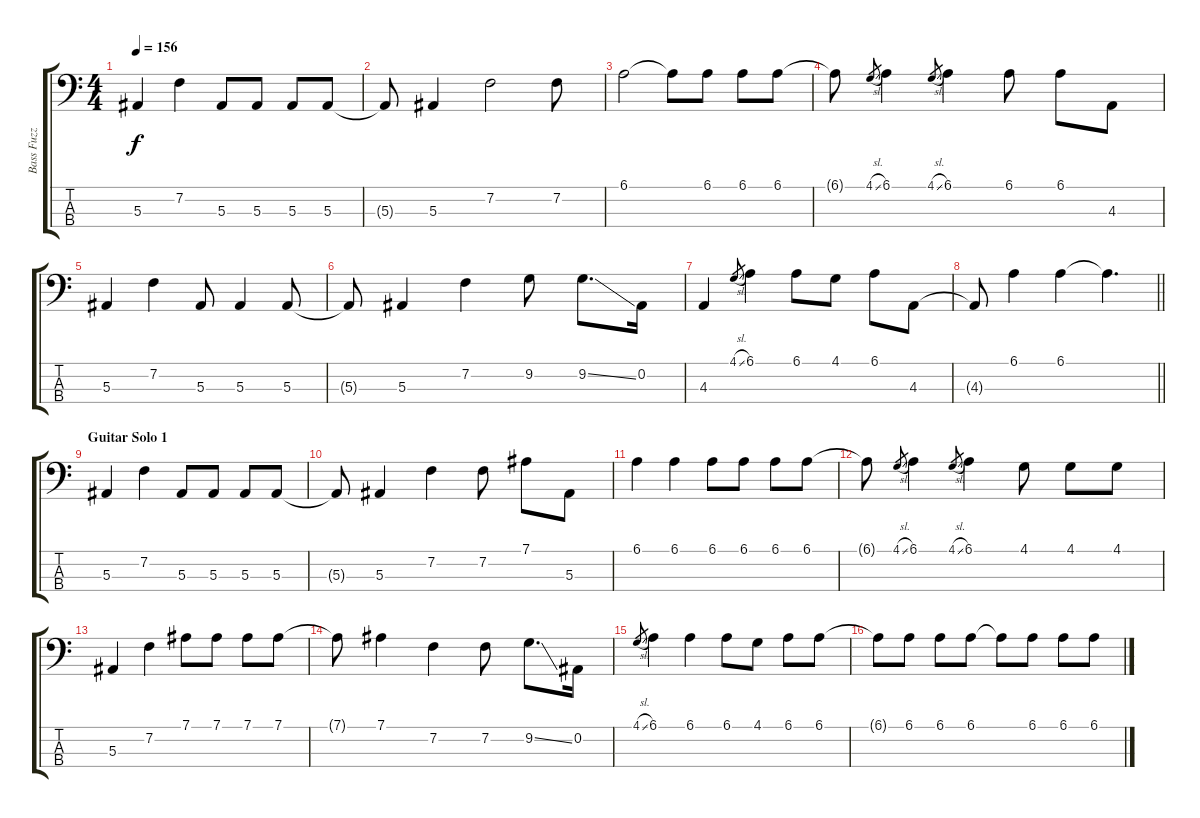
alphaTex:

\track ("Bass Fuzz" "Bass Fuzz") {instrument overdrivenguitar}
\staff {score tabs}
\tuning (Eb2 Bb1 F1 C1) {hide}
\ts (4 4)
\tempo 156
\clef f4
\ks c
5.3.4{dy f} 7.2.4 5.3.8 5.3.8 5.3.8 5.3.8 |
5.3{t}.8 5.3.4 7.2.2 7.2.8 |
6.1.2 6.1{t}.8 6.1.8 6.1.8 6.1.8 |
6.1{t}.8 4.1{sl}.8{gr} 6.1.4 4.1{sl}.8{gr} 6.1.4 6.1.8 6.1.8 4.3.8 |
5.3.4 7.2.4 5.3.8 5.3.4 5.3.8 |
5.3{t}.8 5.3.4 7.2.4 9.2.8 9.2{ss}.8{d} 0.2.16 |
4.3.4 4.1{sl}.8{gr} 6.1.4 6.1.8 4.1.8 6.1.8 4.3.8 |
\barLineRight lightlight
4.3{t}.8 6.1.4 6.1.4 6.1{t}.4{d} |
\section ("" "Guitar Solo 1")
5.3.4 7.2.4 5.3.8 5.3.8 5.3.8 5.3.8 |
5.3{t}.8 5.3.4 7.2.4 7.2.8 7.1.8 5.3.8 |
6.1.4 6.1.4 6.1.8 6.1.8 6.1.8 6.1.8 |
6.1{t}.8 4.1{sl}.8{gr} 6.1.4 4.1{sl}.8{gr} 6.1.4 4.1.8 4.1.8 4.1.8 |
5.3.4 7.2.4 7.1.8 7.1.8 7.1.8 7.1.8 |
7.1{t}.8 7.1.4 7.2.4 7.2.8 9.2{ss}.8{d} 0.2.16 |
4.1{sl}.8{gr} 6.1.4 6.1.4 6.1.8 4.1.8 6.1.8 6.1.8 |
6.1{t}.8 6.1.8 6.1.8 6.1.8 6.1{t}.8 6.1.8 6.1.8 6.1.8
